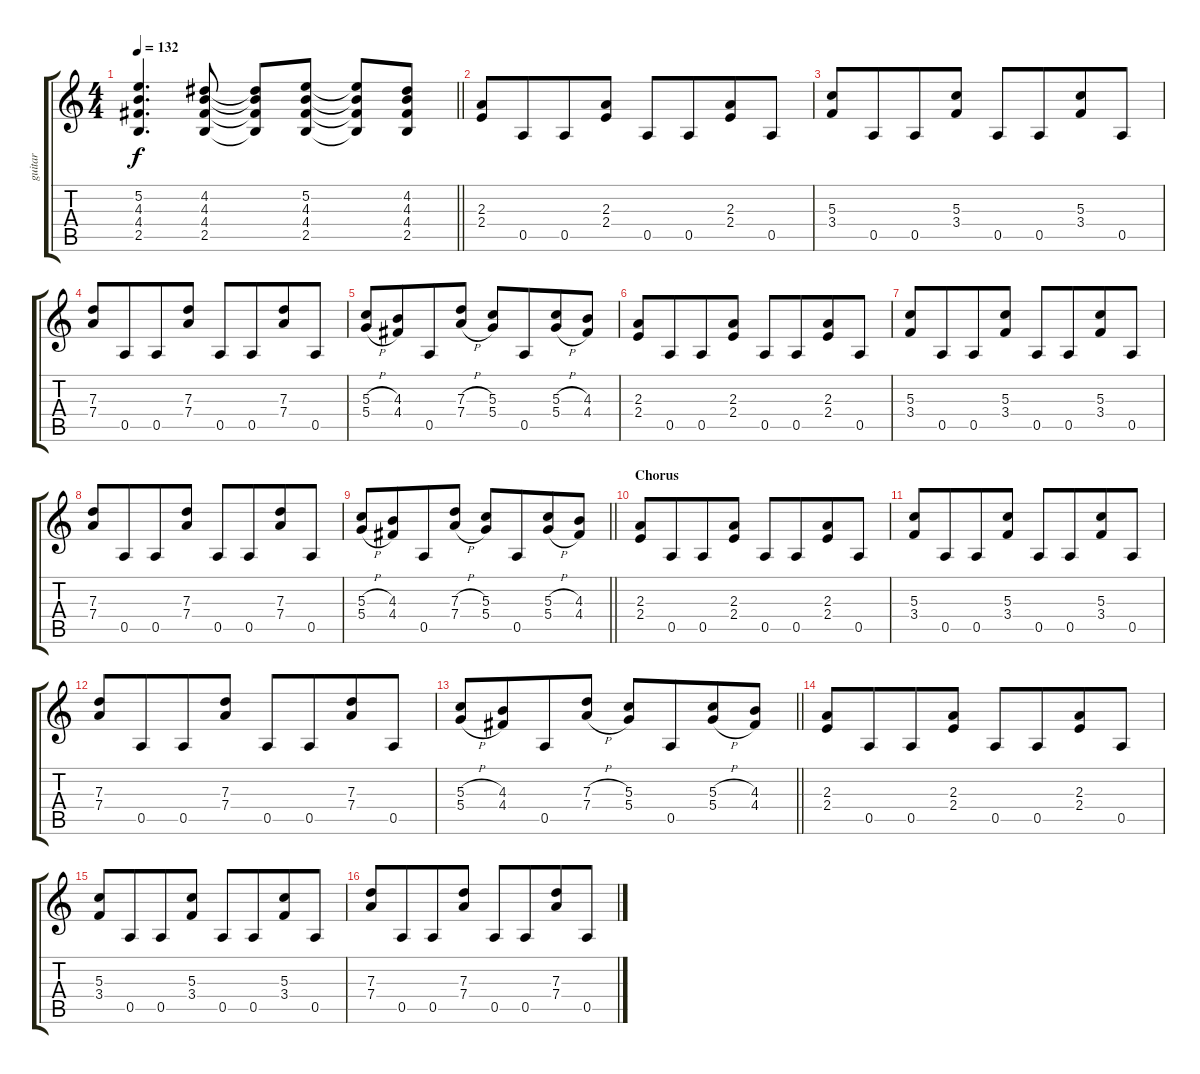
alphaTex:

\track ("guitar" "guitar") {instrument distortionguitar}
\staff {score tabs}
\tuning (E4 B3 G3 D3 A2 E2) {hide}
\ts (4 4)
\tempo 132
\clef g2
\barLineRight lightlight
\ks c
(5.2 4.3 4.4 2.5).4{d dy f} (4.2 4.3 4.4 2.5).8 (4.2{t} 4.3{t} 4.4{t} 2.5{t}).8 (5.2 4.3 4.4 2.5).8 (5.2{t} 4.3{t} 4.4{t} 2.5{t}).8 (4.2 4.3 4.4 2.5).8 |
(2.3 2.4).8 0.5.8{beam merge} 0.5.8 (2.3 2.4).8 0.5.8 0.5.8{beam merge} (2.3 2.4).8 0.5.8 |
(5.3 3.4).8 0.5.8{beam merge} 0.5.8 (5.3 3.4).8{beam split} 0.5.8{beam merge} 0.5.8{beam merge} (5.3 3.4).8 0.5.8 |
(7.3 7.4).8 0.5.8{beam merge} 0.5.8 (7.3 7.4).8 0.5.8 0.5.8{beam merge} (7.3 7.4).8 0.5.8 |
(5.3{h} 5.4{h}).8 (4.3 4.4).8{beam merge} 0.5.8 (7.3{h} 7.4{h}).8 (5.3 5.4).8 0.5.8{beam merge} (5.3{h} 5.4{h}).8 (4.3 4.4).8 |
(2.3 2.4).8 0.5.8{beam merge} 0.5.8 (2.3 2.4).8 0.5.8 0.5.8{beam merge} (2.3 2.4).8 0.5.8 |
(5.3 3.4).8 0.5.8{beam merge} 0.5.8 (5.3 3.4).8{beam split} 0.5.8{beam merge} 0.5.8{beam merge} (5.3 3.4).8 0.5.8 |
(7.3 7.4).8 0.5.8{beam merge} 0.5.8 (7.3 7.4).8 0.5.8 0.5.8{beam merge} (7.3 7.4).8 0.5.8 |
\barLineRight lightlight
(5.3{h} 5.4{h}).8 (4.3 4.4).8{beam merge} 0.5.8 (7.3{h} 7.4{h}).8 (5.3 5.4).8 0.5.8{beam merge} (5.3{h} 5.4{h}).8 (4.3 4.4).8 |
\section ("" "Chorus")
(2.3 2.4).8 0.5.8{beam merge} 0.5.8 (2.3 2.4).8 0.5.8 0.5.8{beam merge} (2.3 2.4).8 0.5.8 |
(5.3 3.4).8 0.5.8{beam merge} 0.5.8 (5.3 3.4).8{beam split} 0.5.8{beam merge} 0.5.8{beam merge} (5.3 3.4).8 0.5.8 |
(7.3 7.4).8 0.5.8{beam merge} 0.5.8 (7.3 7.4).8 0.5.8 0.5.8{beam merge} (7.3 7.4).8 0.5.8 |
\barLineRight lightlight
(5.3{h} 5.4{h}).8 (4.3 4.4).8{beam merge} 0.5.8 (7.3{h} 7.4{h}).8 (5.3 5.4).8 0.5.8{beam merge} (5.3{h} 5.4{h}).8 (4.3 4.4).8 |
(2.3 2.4).8 0.5.8{beam merge} 0.5.8 (2.3 2.4).8 0.5.8 0.5.8{beam merge} (2.3 2.4).8 0.5.8 |
(5.3 3.4).8 0.5.8{beam merge} 0.5.8 (5.3 3.4).8{beam split} 0.5.8{beam merge} 0.5.8{beam merge} (5.3 3.4).8 0.5.8 |
(7.3 7.4).8 0.5.8{beam merge} 0.5.8 (7.3 7.4).8 0.5.8 0.5.8{beam merge} (7.3 7.4).8 0.5.8
